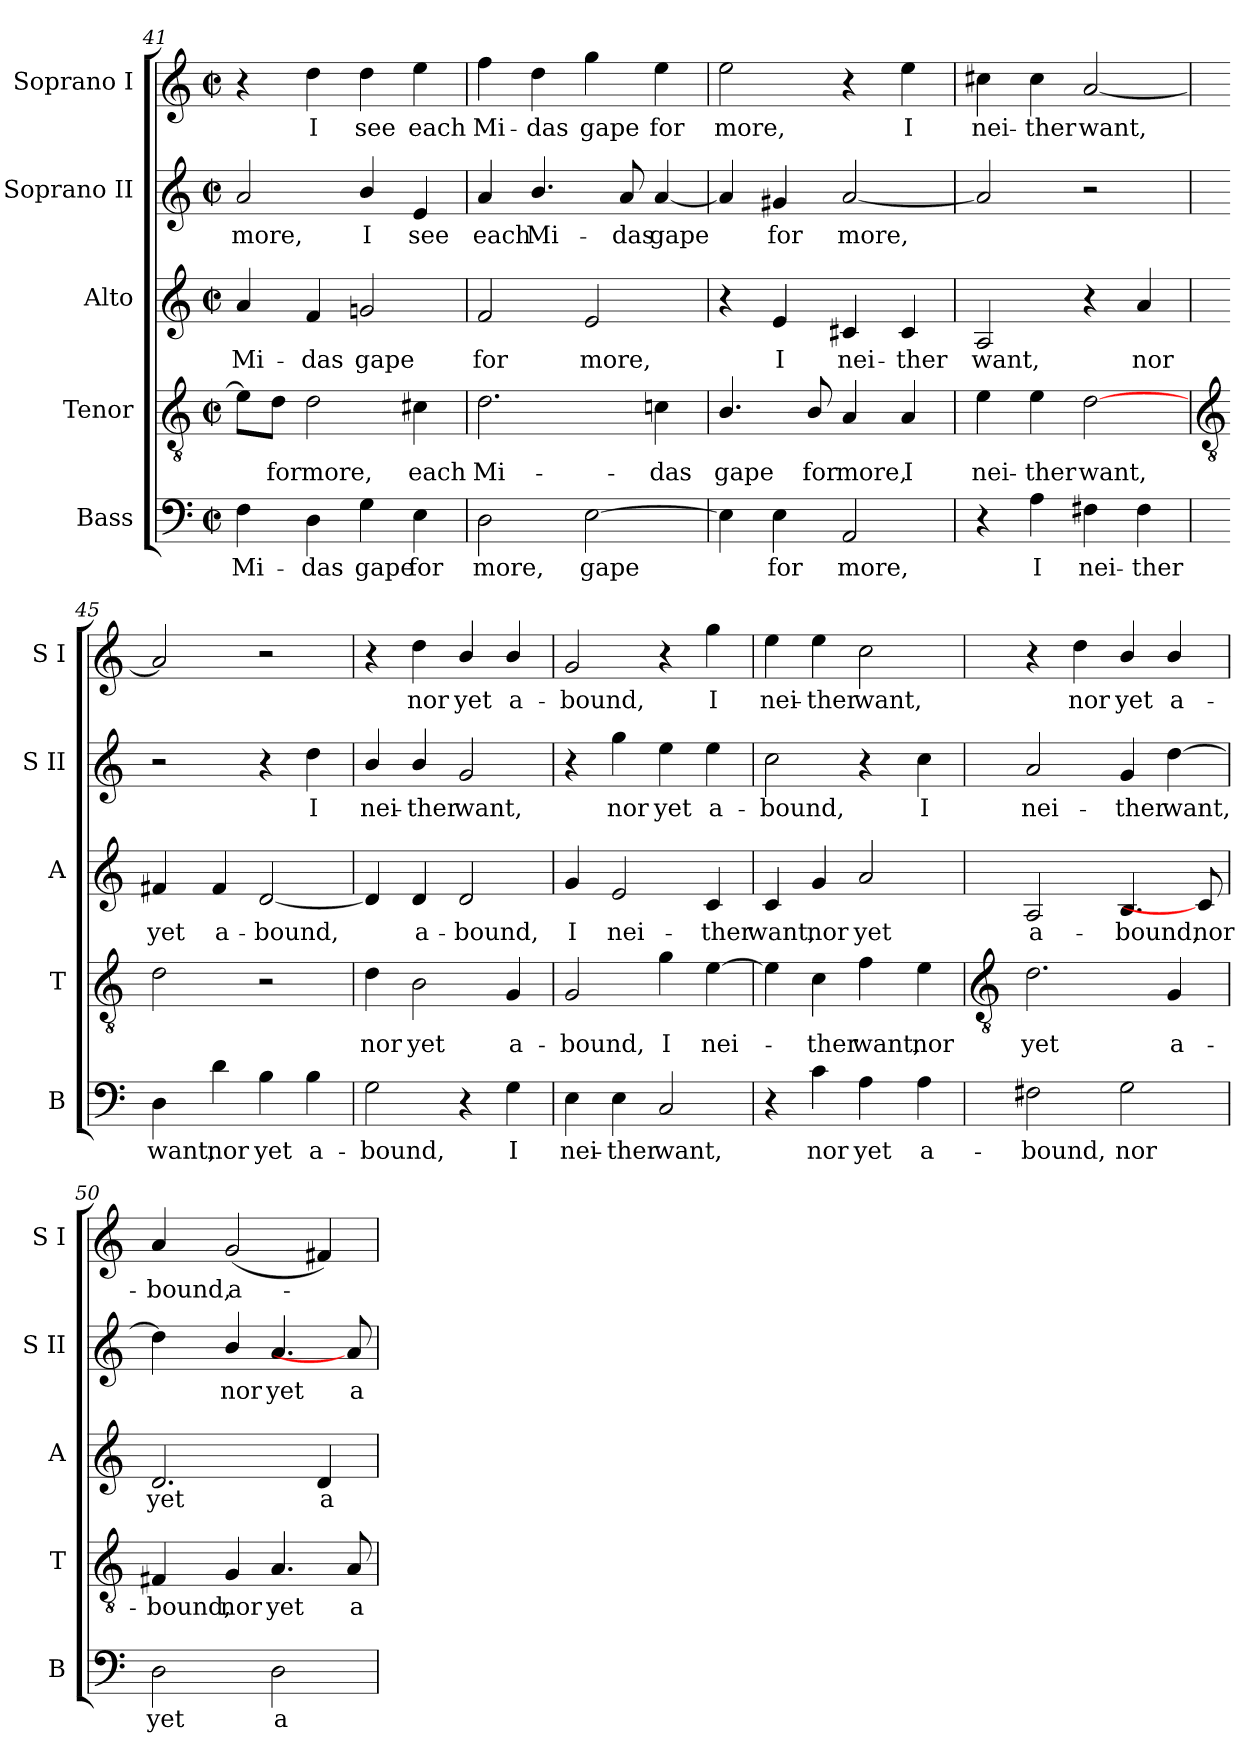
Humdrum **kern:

**kern	**text	**kern	**text	**kern	**text	**kern	**text	**kern	**text
*part5	*part5	*part4	*part4	*part3	*part3	*part2	*part2	*part1	*part1
*staff5	*staff5	*staff4	*staff4	*staff3	*staff3	*staff2	*staff2	*staff1	*staff1
*I"Bass	*	*I"Tenor	*	*I"Alto	*	*I"Soprano II	*	*I"Soprano I	*
*I'B	*	*I'T	*	*I'A	*	*I'S II	*	*I'S I	*
!!LO:LB:g=z
*clefF4	*	*clefGv2	*	*clefG2	*	*clefG2	*	*clefG2	*
*k[]	*	*k[]	*	*k[]	*	*k[]	*	*k[]	*
*C:	*	*C:	*	*C:	*	*C:	*	*C:	*
*M2/2	*	*M2/2	*	*M2/2	*	*M2/2	*	*M2/2	*
*met(c|)	*	*met(c|)	*	*met(c|)	*	*met(c|)	*	*met(c|)	*
=41	=41	=41	=41	=41	=41	=41	=41	=41	=41
!	!LO:LY:b	!	!	!	!LO:LY:b	!	!LO:LY:b	!	!
4F	Mi-	8e\L]	.	4a	Mi-	2a	more,	4r	.
!	!	!	!LO:LY:b	!	!	!	!	!	!
.	.	8d\J	for	.	.	.	.	.	.
!	!LO:LY:b	!	!LO:LY:b	!	!LO:LY:b	!	!	!	!LO:LY:b
4D	-das	2d	more,	4f	-das	.	.	4dd	I
!	!LO:LY:b	!	!	!	!LO:LY:b	!	!LO:LY:b	!	!LO:LY:b
4G	gape	.	.	2gn	gape	4b/	I	4dd	see
!	!LO:LY:b	!	!LO:LY:b	!	!	!	!LO:LY:b	!	!LO:LY:b
4E	for	4c#X	each	.	.	4e	see	4ee	each
=42	=42	=42	=42	=42	=42	=42	=42	=42	=42
!	!LO:LY:b	!	!LO:LY:b	!	!LO:LY:b	!	!LO:LY:b	!	!LO:LY:b
2D	more,	2.d	Mi-	2f	for	4a	each	4ff	Mi-
!	!	!	!	!	!	!	!LO:LY:b	!	!LO:LY:b
.	.	.	.	.	.	4.b/	Mi-	4dd	-das
!	!LO:LY:b	!	!	!	!LO:LY:b	!	!	!	!LO:LY:b
[2E	gape	.	.	2e	more,	.	.	4gg	gape
!	!	!	!	!	!	!	!LO:LY:b	!	!
.	.	.	.	.	.	8a	-das	.	.
!	!	!	!LO:LY:b	!	!	!	!LO:LY:b	!	!LO:LY:b
.	.	4cn	-das	.	.	[4a	gape	4ee	for
=43	=43	=43	=43	=43	=43	=43	=43	=43	=43
!	!	!	!LO:LY:b	!	!	!	!	!	!LO:LY:b
4E]	.	4.B/	gape	4r	.	4a]	.	2ee	more,
!	!LO:LY:b	!	!	!	!LO:LY:b	!	!LO:LY:b	!	!
4E	for	.	.	4e	I	4g#X	for	.	.
!	!	!	!LO:LY:b	!	!	!	!	!	!
.	.	8B/	for	.	.	.	.	.	.
!	!LO:LY:b	!	!LO:LY:b	!	!LO:LY:b	!	!LO:LY:b	!	!
2AA	more,	4A	more,	4c#X	nei-	[2a	more,	4r	.
!	!	!	!LO:LY:b	!	!LO:LY:b	!	!	!	!LO:LY:b
.	.	4A	I	4c#	-ther	.	.	4ee	I
=44	=44	=44	=44	=44	=44	=44	=44	=44	=44
!	!	!	!LO:LY:b	!	!LO:LY:b	!	!	!	!LO:LY:b
4r	.	4e	nei-	2A	want,	2a]	.	4cc#X	nei-
!	!LO:LY:b	!	!LO:LY:b	!	!	!	!	!	!LO:LY:b
4A	I	4e	-ther	.	.	.	.	4cc#	-ther
!	!LO:LY:b	!	!LO:LY:b	!	!	!	!	!	!LO:LY:b
4F#X	nei-	[2d	want,	4r	.	2r	.	[2a	want,
!	!LO:LY:b	!	!	!	!LO:LY:b	!	!	!	!
4F#	-ther	.	.	4a	nor	.	.	.	.
!!LO:LB:g=z
=45	=45	=45	=45	=45	=45	=45	=45	=45	=45
*	*	*clefGv2	*	*	*	*	*	*	*
!	!LO:LY:b	!	!	!	!LO:LY:b	!	!	!	!
4D	want,	2d	.	4f#X	yet	2r	.	2a]	.
!	!LO:LY:b	!	!	!	!LO:LY:b	!	!	!	!
4d	nor	.	.	4f#	a-	.	.	.	.
!	!LO:LY:b	!	!	!	!LO:LY:b	!	!	!	!
4B	yet	2r	.	[2d	-bound,	4r	.	2r	.
!	!LO:LY:b	!	!	!	!	!	!LO:LY:b	!	!
4B	a-	.	.	.	.	4dd	I	.	.
=46	=46	=46	=46	=46	=46	=46	=46	=46	=46
!	!LO:LY:b	!	!LO:LY:b	!	!	!	!LO:LY:b	!	!
2G	-bound,	4d	nor	4d]	.	4b/	nei-	4r	.
!	!	!	!LO:LY:b	!	!LO:LY:b	!	!LO:LY:b	!	!LO:LY:b
.	.	2B	yet	4d	a-	4b/	-ther	4dd	nor
!	!	!	!	!	!LO:LY:b	!	!LO:LY:b	!	!LO:LY:b
4r	.	.	.	2d	-bound,	2g	want,	4b/	yet
!	!LO:LY:b	!	!LO:LY:b	!	!	!	!	!	!LO:LY:b
4G	I	4G	a-	.	.	.	.	4b/	a-
=47	=47	=47	=47	=47	=47	=47	=47	=47	=47
!	!LO:LY:b	!	!LO:LY:b	!	!LO:LY:b	!	!	!	!LO:LY:b
4E	nei-	2G	-bound,	4g	I	4r	.	2g	-bound,
!	!LO:LY:b	!	!	!	!LO:LY:b	!	!LO:LY:b	!	!
4E	-ther	.	.	2e	nei-	4gg	nor	.	.
!	!LO:LY:b	!	!LO:LY:b	!	!	!	!LO:LY:b	!	!
2C	want,	4g	I	.	.	4ee	yet	4r	.
!	!	!	!LO:LY:b	!	!LO:LY:b	!	!LO:LY:b	!	!LO:LY:b
.	.	[4e	nei-	4c	-ther	4ee	a-	4gg	I
=48	=48	=48	=48	=48	=48	=48	=48	=48	=48
!	!	!	!	!	!LO:LY:b	!	!LO:LY:b	!	!LO:LY:b
4r	.	4e]	.	4c	want,	2cc	-bound,	4ee	nei-
!	!LO:LY:b	!	!LO:LY:b	!	!LO:LY:b	!	!	!	!LO:LY:b
4c	nor	4c	ther	4g	nor	.	.	4ee	-ther
!	!LO:LY:b	!	!LO:LY:b	!	!LO:LY:b	!	!	!	!LO:LY:b
4A	yet	4f	want,	2a	yet	4r	.	2cc	want,
!	!LO:LY:b	!	!LO:LY:b	!	!	!	!LO:LY:b	!	!
4A	a-	4e	nor	.	.	4cc	I	.	.
!!LO:LB:g=z
=49	=49	=49	=49	=49	=49	=49	=49	=49	=49
*	*	*clefGv2	*	*	*	*	*	*	*
!	!LO:LY:b	!	!LO:LY:b	!	!LO:LY:b	!	!LO:LY:b	!	!
2F#X	-bound,	2.d	yet	2A	a-	2a	nei-	4r	.
!	!	!	!	!	!	!	!	!	!LO:LY:b
.	.	.	.	.	.	.	.	4dd	nor
!	!LO:LY:b	!	!	!	!LO:LY:b	!	!LO:LY:b	!	!LO:LY:b
2G	nor	.	.	4.B	-bound,	4g	-ther	4b/	yet
!	!	!	!LO:LY:b	!	!	!	!LO:LY:b	!	!LO:LY:b
.	.	4G	a-	.	.	[4dd	want,	4b/	a-
!	!	!	!	!	!LO:LY:b	!	!	!	!
.	.	.	.	8c]	nor	.	.	.	.
=50	=50	=50	=50	=50	=50	=50	=50	=50	=50
!	!LO:LY:b	!	!LO:LY:b	!	!LO:LY:b	!	!	!	!LO:LY:b
2D	yet	4F#X	-bound,	2.d	yet	4dd]	.	4a	-bound,
!	!	!	!LO:LY:b	!	!	!	!LO:LY:b	!	!LO:LY:b
.	.	4G	nor	.	.	4b/	nor	(<2g	a-
!	!LO:LY:b	!	!LO:LY:b	!	!	!	!LO:LY:b	!	!
2D	a-	4.A	yet	.	.	4.a	yet	.	.
!	!	!	!	!	!LO:LY:b	!	!	!	!
.	.	.	.	4d	a-	.	.	4f#X)	.
!	!	!	!LO:LY:b	!	!	!	!LO:LY:b	!	!
.	.	8A	a-	.	.	8a]	a-	.	.
=	=	=	=	=	=	=	=	=	=
*-	*-	*-	*-	*-	*-	*-	*-	*-	*-
